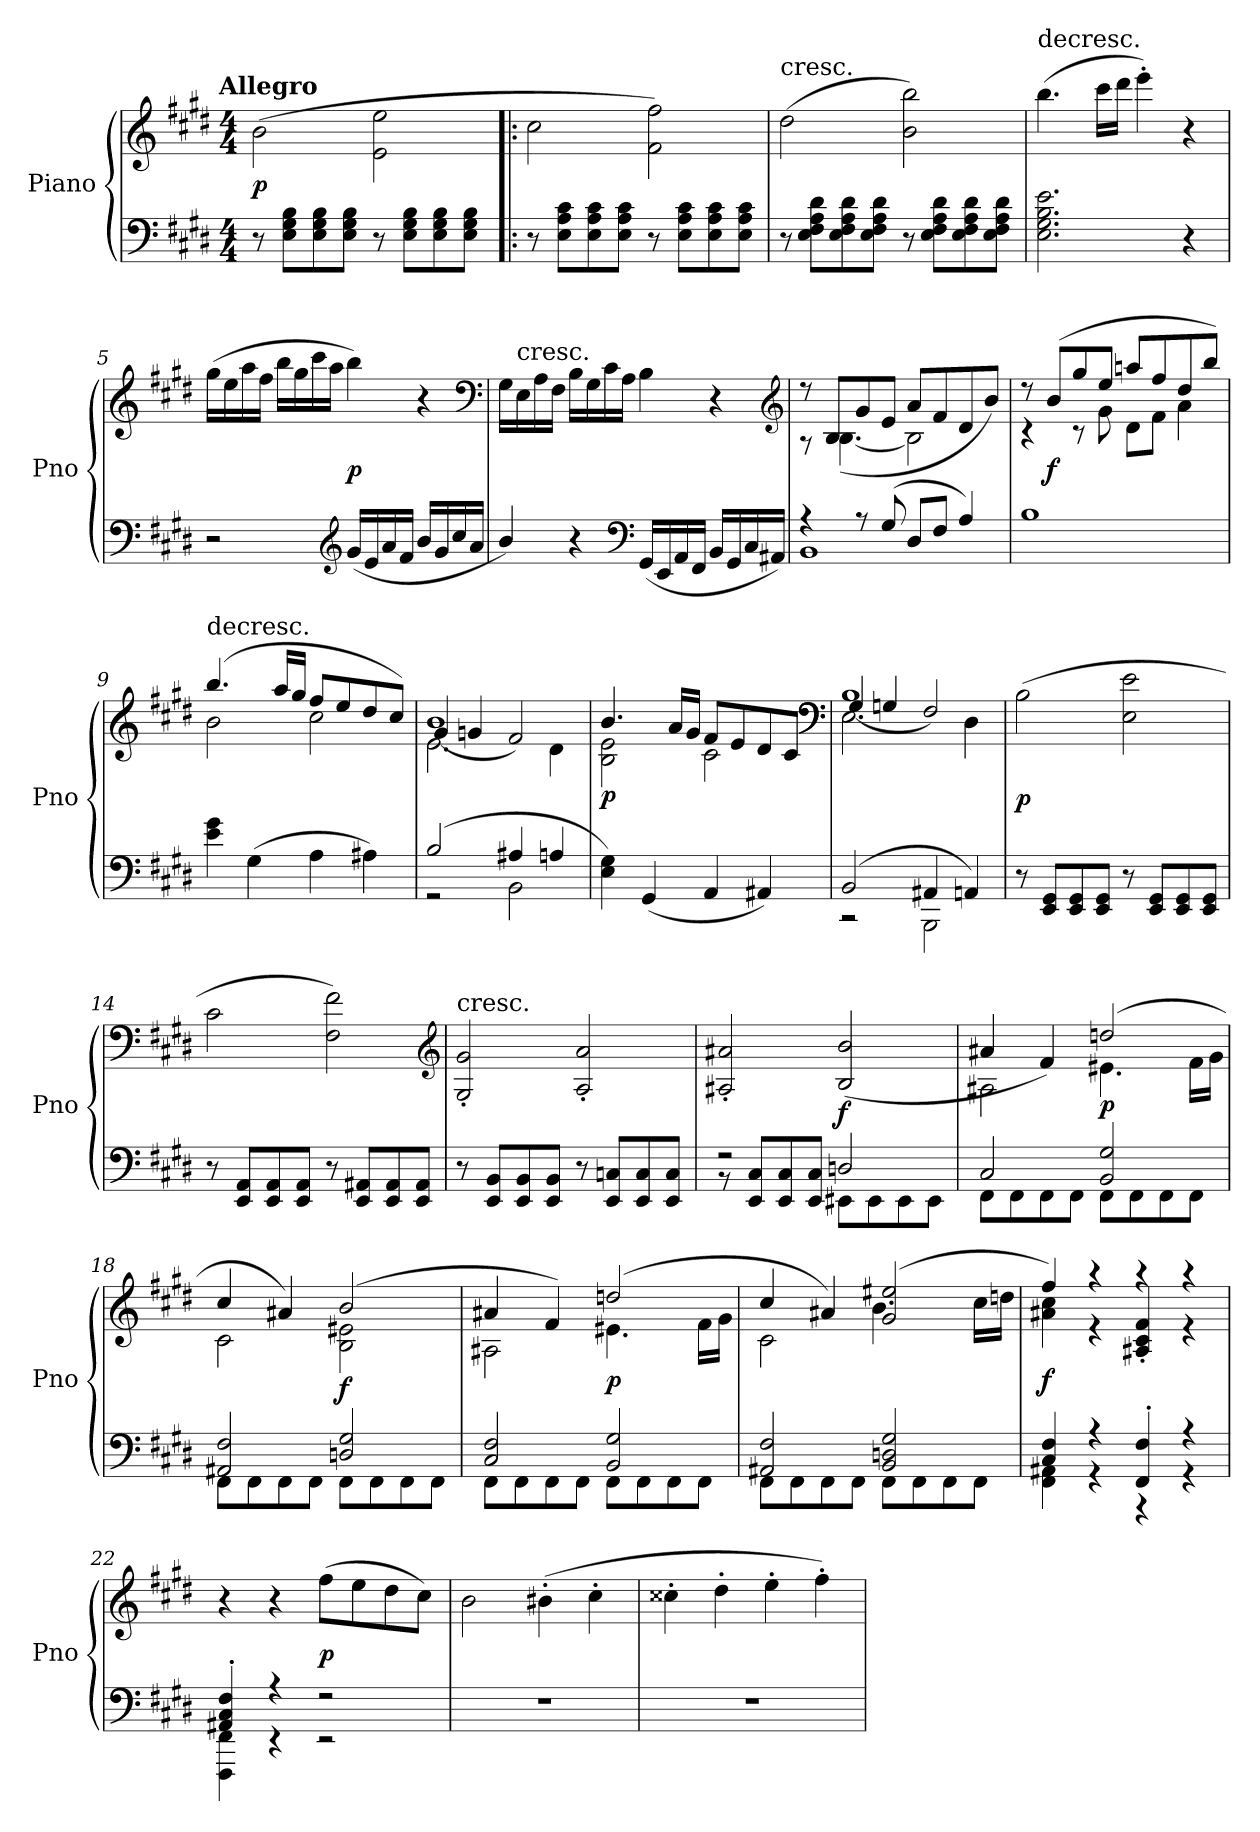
**kern	**kern	**dynam
*part1	*part1	*part1
*staff2	*staff1	*staff1/2
*I"Piano	*	*
*I'Pno	*	*
*clefF4	*clefG2	*
*k[f#c#g#d#]	*k[f#c#g#d#]	*
*E:	*E:	*
!!LO:TX:omd:t=Allegro
*M4/4	*M4/4	*
*MM132	*MM132	*
=1	=1	=1
8r	(2b\	p
8E\ 8G#\ 8B\L	.	.
8E\ 8G#\ 8B\	.	.
8E\ 8G#\ 8B\J	.	.
8r	2e\ 2ee\	.
8E\ 8G#\ 8B\L	.	.
8E\ 8G#\ 8B\	.	.
8E\ 8G#\ 8B\J	.	.
=2!|:	=2!|:	=2!|:
8r	2cc#\	.
8E\ 8A\ 8c#\L	.	.
8E\ 8A\ 8c#\	.	.
8E\ 8A\ 8c#\J	.	.
8r	2f#\ 2ff#\)	.
8E\ 8A\ 8c#\L	.	.
8E\ 8A\ 8c#\	.	.
8E\ 8A\ 8c#\J	.	.
=3	=3	=3
!	!LO:TX:t=cresc.	!
8r	(2dd#\	.
8E\ 8F#\ 8A\ 8d#\L	.	.
8E\ 8F#\ 8A\ 8d#\	.	.
8E\ 8F#\ 8A\ 8d#\J	.	.
8r	2b\ 2bb\)	.
8E\ 8F#\ 8A\ 8d#\L	.	.
8E\ 8F#\ 8A\ 8d#\	.	.
8E\ 8F#\ 8A\ 8d#\J	.	.
=4	=4	=4
!	!LO:TX:t=decresc.	!
2.E\ 2.G#\ 2.B\ 2.e\	(4.bb\	.
.	16ccc#\LL	.
.	16ddd#\JJ	.
.	4eee'\)	.
4r	4r	.
=5	=5	=5
2r	(16gg#\LL	.
.	16ee\	.
.	16aa\	.
.	16ff#\JJ	.
.	16bb\LL	.
.	16gg#\	.
.	16ccc#\	.
.	16aa\JJ	.
*clefG2	*	*
(16g#/LL	4bb\)	p
16e/	.	.
16a/	.	.
16f#/JJ	.	.
16b/LL	4r	.
16g#/	.	.
16cc#/	.	.
16a/JJ	.	.
*	*clefF4	*
=6	=6	=6
4b/)	16G#\LL	.
!	!LO:TX:t=cresc.	!
.	16E\	.
.	16A\	.
.	16F#\JJ	.
4r	16B\LL	.
.	16G#\	.
.	16c#\	.
.	16A\JJ	.
*clefF4	*	*
(16GG#/LL	4B\	.
16EE/	.	.
16AA/	.	.
16FF#/JJ	.	.
16BB/LL	4r	.
16GG#/	.	.
16C#/	.	.
16AA#X/JJ)	.	.
*	*clefG2	*
=7	=7	=7
*^	*^	*
4r	1BB	8r	8r	.
.	.	8B/L	([4.B\	.
8r	.	8g#/	.	.
(8G#/	.	8e/J	.	.
8D#/L	.	8a/L	2B\]	.
8F#/J	.	8f#/	.	.
4A/)	.	8d#/	.	.
.	.	8b/J)	.	.
*v	*v	*	*	*
=8	=8	=8	=8
1B	8r	4r	.
.	(8b/L	.	f
.	8gg#/	8r	.
.	8ee/J	8g#\	.
.	8aan/L	8d#\L	.
.	8ff#/	8f#\J	.
.	8dd#/	4a\	.
.	8bb/J)	.	.
=9	=9	=9	=9
!	!LO:TX:t=decresc.	!	!
4e\ 4g#\	(4.bb/	2b\	.
(4G#\	.	.	.
.	16aa/LL	.	.
.	16gg#/JJ	.	.
4A\	8ff#/L	2cc#\	.
.	8ee/	.	.
4A#X\)	8dd#/	.	.
.	8cc#/J)	.	.
=10	=10	=10	=10
*^	*	*^	*
(2B/	2r	1b	(4g#/	2.e\	.
.	.	.	4gn/	.	.
4A#X/	2BB\	.	2f#/)	.	.
4An/	.	.	.	4d#\	.
*v	*v	*	*	*	*
*	*	*v	*v	*
=11	=11	=11	=11
4E\ 4G#\)	4.b/	2B\ 2e\	p
(4GG#/	.	.	.
.	16a/LL	.	.
.	16g#/JJ	.	.
4AA/	8f#/L	2c#\	.
.	8e/	.	.
4AA#X/)	8d#/	.	.
.	8c#/J	.	.
*	*v	*v	*
*	*clefF4	*
=12	=12	=12
*^	*^	*
*	*	*	*^	*
(2BB/	2r	1B	(4G#/	2.E\	.
.	.	.	4Gn/	.	.
4AA#X/	2BBB\	.	2F#/)	.	.
4AAn/)	.	.	.	4D#\	.
*v	*v	*	*	*	*
*	*v	*v	*v	*
=13	=13	=13
8r	(2B\	p
8EE/ 8GG#/L	.	.
8EE/ 8GG#/	.	.
8EE/ 8GG#/J	.	.
8r	2E\ 2e\	.
8EE/ 8GG#/L	.	.
8EE/ 8GG#/	.	.
8EE/ 8GG#/J	.	.
=14	=14	=14
8r	2c#\	.
8EE/ 8AA/L	.	.
8EE/ 8AA/	.	.
8EE/ 8AA/J	.	.
8r	2F#\ 2f#\)	.
8EE/ 8AA#X/L	.	.
8EE/ 8AA#/	.	.
8EE/ 8AA#/J	.	.
*	*clefG2	*
=15	=15	=15
!	!LO:TX:t=cresc.	!
8r	2G#'/ 2g#'/	.
8EE/ 8BB/L	.	.
8EE/ 8BB/	.	.
8EE/ 8BB/J	.	.
8r	2A'/ 2a'/	.
8EE/ 8Cn/L	.	.
8EE/ 8C/	.	.
8EE/ 8C/J	.	.
=16	=16	=16
*^	*	*
2r	8r	2A#X'/ 2a#X'/	.
.	8EE/ 8C#/L	.	.
.	8EE/ 8C#/	.	.
.	8EE/ 8C#/J	.	.
2Dn/	8EE#X\L	(2B/ 2b/	f
.	8EE#\	.	.
.	8EE#\	.	.
.	8EE#\J	.	.
=17	=17	=17	=17
*	*	*^	*
2C#/	8FF#\L	4a#X/	2A#X\	.
.	8FF#\	.	.	.
.	8FF#\	4f#/)	.	.
.	8FF#\J	.	.	.
2BB/ 2G#/	8FF#\L	(2ddn/	4.e#X\	p
.	8FF#\	.	.	.
.	8FF#\	.	.	.
.	8FF#\J	.	16f#\LL	.
.	.	.	16g#\JJ	.
=18	=18	=18	=18	=18
2AA#X/ 2F#/	8FF#\L	4cc#/	2c#\	.
.	8FF#\	.	.	.
.	8FF#\	4a#X/)	.	.
.	8FF#\J	.	.	.
2Dn/ 2G#/	8FF#\L	(2b/	2B\ 2e#X\	f
.	8FF#\	.	.	.
.	8FF#\	.	.	.
.	8FF#\J	.	.	.
=19	=19	=19	=19	=19
2C#/ 2F#/	8FF#\L	4a#X/	2A#X\	.
.	8FF#\	.	.	.
.	8FF#\	4f#/)	.	.
.	8FF#\J	.	.	.
2BB/ 2G#/	8FF#\L	(2ddn/	4.e#X\	p
.	8FF#\	.	.	.
.	8FF#\	.	.	.
.	8FF#\J	.	16f#\LL	.
.	.	.	16g#\JJ	.
=20	=20	=20	=20	=20
2AA#X/ 2F#/	8FF#\L	4cc#/	2c#\	.
.	8FF#\	.	.	.
.	8FF#\	4a#X/)	.	.
.	8FF#\J	.	.	.
2BB/ 2Dn/ 2G#/	8FF#\L	(2g#/ 2ee#X/	4.b\	.
.	8FF#\	.	.	.
.	8FF#\	.	.	.
.	8FF#\J	.	16cc#\LL	.
.	.	.	16ddn\JJ	.
=21	=21	=21	=21	=21
4C#/ 4F#/	4FF#\ 4AA#X\	4ff#/)	4a#X\ 4cc#\	f
4r	4r	4r	4r	.
4FF#'/ 4F#'/	4r	4r	4A#X'/ 4c#'/ 4f#'/	.
4r	4r	4r	4r	.
*	*	*v	*v	*
=22	=22	=22	=22
4AA#X'/ 4C#'/ 4F#'/	4FFF#\ 4FF#\	4r	.
4r	4r	4r	.
2r	2r	(8ff#\L	p
.	.	8ee\	.
.	.	8dd#\	.
.	.	8cc#\J)	.
*v	*v	*	*
=23	=23	=23
1r	2b\	.
.	(4b#X'\	.
.	4cc#'\	.
=24	=24	=24
1r	4cc##X'\	.
.	4dd#'\	.
.	4ee'\	.
.	4ff#'\)	.
=	=	=
*-	*-	*-
